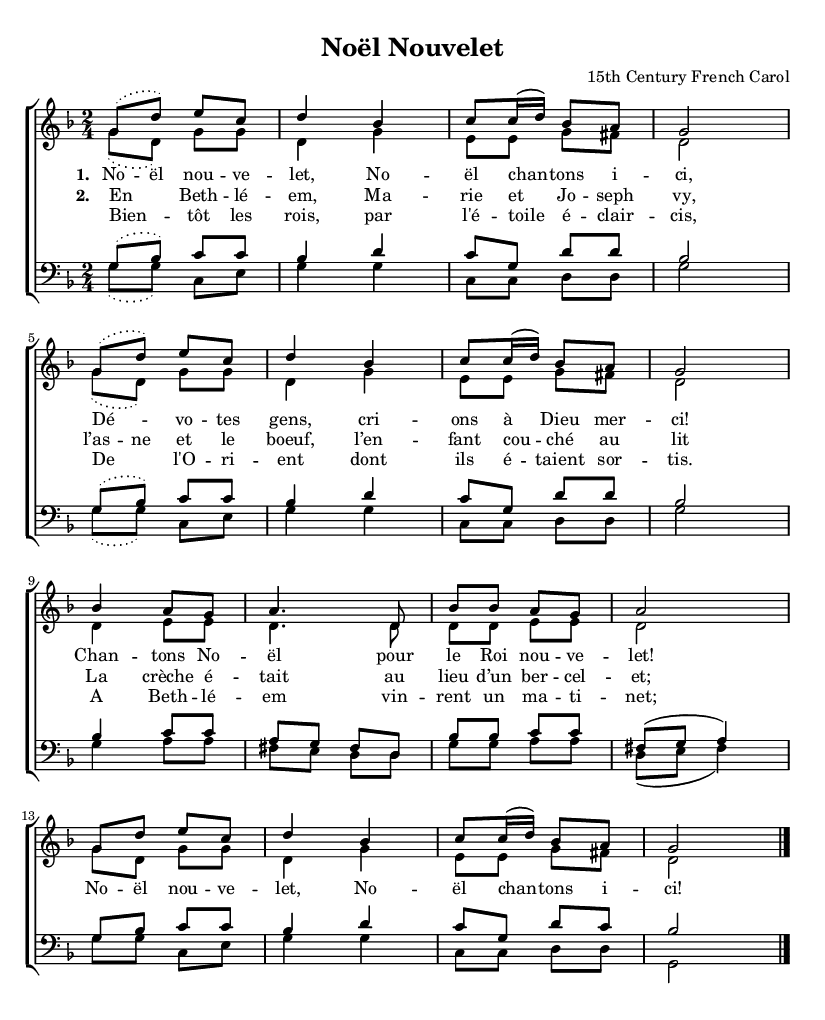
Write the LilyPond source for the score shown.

\version "2.14.2"
\include "header.ly"
\header {
  title = "Noël Nouvelet"
  composer = "15th Century French Carol"
}

global = {
  \preamble
  \key f \major
  \time 2/4
}

sopMusic = \relative c'' {
  \slurDotted
  g8( d') e c |
  \slurSolid
  d4 bes |
  c8 c16( d) bes8 a |
  g2 | \break

  \slurDotted
  g8( d') e c |
  \slurSolid
  d4 bes |
  c8 c16( d) bes8 a |
  g2 | \break

  bes4 a8 g |
  a4. d,8 |
  bes' bes a g |
  a2 | \break

  g8 d' e c |
  d4 bes |
  c8 c16( d) bes8 a |
  g2 \bar "|."
}
sopWords = \lyricmode {

}

altoMusic = \relative c' {
  \slurDotted
  g'8( d) g g |
  \slurSolid
  d4 g |
  e8 e g fis |
  d2 |

  \slurDotted
  g8( d) g g |
  \slurSolid
  d4 g |
  e8 e g fis |
  d2 |

  d4 e8 e |
  d4. d8 |
  d d e e |
  d2 |

  g8 d g g |
  d4 g |
  e8 e g fis |
  d2 \bar "|."
}
altoWords = \lyricmode {
  \set stanza = "1. "
  \set ignoreMelismata = ##t
  No -- ël nou -- ve -- let,
  \unset ignoreMelismata
  No -- ël chan -- tons i -- ci,
  Dé -- vo -- tes gens,
  cri -- ons à Dieu mer -- ci!

  Chan -- tons No -- ël
  pour le Roi nou -- ve -- let!
  No -- ël nou -- ve -- let,
  No -- ël chan -- tons i -- ci!
}

altoWordsII = \lyricmode {
  \set stanza = "2. "
  En Beth -- lé -- em‚
  Ma -- rie et  Jo -- seph vy‚
  \set ignoreMelismata = ##t
  l’as -- ne et le boeuf,
  \unset ignoreMelismata
  l’en -- fant cou  -- ché au lit
  La crèche é -- tait
  au lieu d’un ber -- cel -- et;
}

altoWordsIII = \lyricmode {
  Bien -- tôt les rois,
  par l'é -- toile é -- clair -- cis,
  De l'O -- ri -- ent dont
  ils é -- taient sor -- tis.
  A Beth -- lé -- em vin -- rent un ma -- ti -- net;
}

altoWordsIV = \lyricmode {
}

tenorMusic = \relative c' {
  \slurDotted
  g8( bes) c c |
  \slurSolid
  bes4 d |
  c8 g d' d |
  bes2 |

  \slurDotted
  g8( bes) c c |
  \slurSolid
  bes4 d |
  c8 g d' d |
  bes2 |

  bes4 c8 c |
  a g fis d |
  bes' bes c c |
  fis,( g a4) |

  g8 bes c c |
  bes4 d |
  c8 g d' c |
  bes2 \bar "|."
}
tenorWords = \lyricmode {

}

bassMusic = \relative c' {
  \slurDotted
  g8( g) c, e |
  \slurSolid
  g4 g |
  c,8 c d d |
  g2 |

  \slurDotted
  g8( g) c,8 e |
  \slurSolid
  g4 g |
  c,8 c d d |
  g2 |

  g4 a8 a |
  fis8 e d d8 |
  g g a a |
  d,( e fis4) |

  g8 g c, e |
  g4 g |
  c,8 c d d |
  g,2 \bar "|."
}
bassWords = \lyricmode {

}

\score {
  <<
   \new ChoirStaff <<
    \new Staff = women <<
      \new Voice = "sopranos" { \voiceOne << \global \sopMusic >> }
      \new Voice = "altos" { \voiceTwo << \global \altoMusic >> }
    >>
    \new Lyrics \with { alignAboveContext = #"women" } \lyricsto "sopranos" \sopWords
    \new Lyrics = "altosIII"  \with { alignBelowContext = #"women" } \lyricsto "sopranos" \altoWordsIII
    \new Lyrics = "altosII"  \with { alignBelowContext = #"women" } \lyricsto "sopranos" \altoWordsII
    \new Lyrics = "altos"  \with { alignBelowContext = #"women"  } \lyricsto "sopranos" \altoWords
   \new Staff = men <<
      \clef bass
      \new Voice = "tenors" { \voiceOne << \global \tenorMusic >> }
      \new Voice = "basses" { \voiceTwo << \global \bassMusic >> }
    >>
    \new Lyrics \with { alignAboveContext = #"men"  } \lyricsto "tenors" \tenorWords
    \new Lyrics \with { alignBelowContext = #"men"  } \lyricsto "basses" \bassWords
  >>
  >>
}
